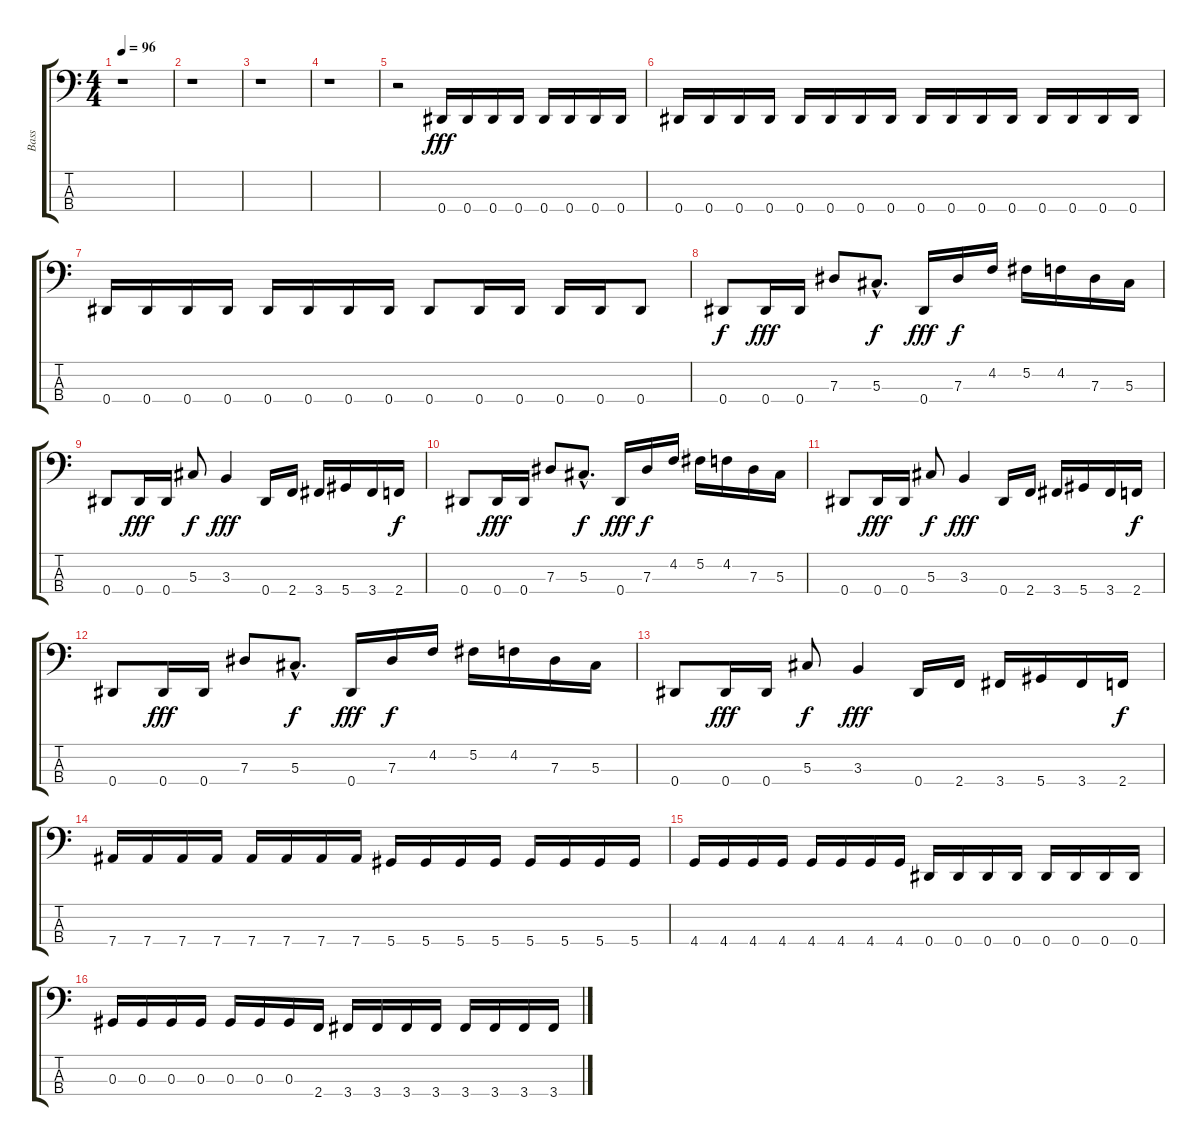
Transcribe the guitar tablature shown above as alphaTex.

\track ("Bass" "Bass") {instrument electricbasspick}
\staff {score tabs}
\tuning (Gb2 Db2 Ab1 Eb1) {hide}
\ts (4 4)
\tempo 96
\clef f4
\ks c
r.1{dy f} |
r.1 |
r.1 |
r.1 |
r.2 0.4.16{dy fff volume 0} 0.4.16{volume 0} 0.4.16{volume 1} 0.4.16{volume 1} 0.4.16{volume 2} 0.4.16{volume 2} 0.4.16{volume 3} 0.4.16{volume 3} |
0.4.16{volume 4} 0.4.16{volume 4} 0.4.16{volume 5} 0.4.16{volume 5} 0.4.16{volume 6} 0.4.16{volume 6} 0.4.16{volume 7} 0.4.16{volume 7} 0.4.16{volume 8} 0.4.16{volume 8} 0.4.16{volume 9} 0.4.16{volume 9} 0.4.16{volume 10} 0.4.16{volume 10} 0.4.16{volume 11} 0.4.16{volume 11} |
0.4.16{volume 12} 0.4.16{volume 12} 0.4.16{volume 13} 0.4.16{volume 13} 0.4.16{volume 14} 0.4.16{volume 14} 0.4.16{volume 15} 0.4.16{volume 15} 0.4.8{volume 16} 0.4.16 0.4.16 0.4.16 0.4.16 0.4.8 |
0.4.8{dy f} 0.4.16{dy fff} 0.4.16 7.3.8 5.3{hac}.8{d dy f} 0.4.16{dy fff} 7.3.16{dy f} 4.2.16 5.2.16 4.2.16 7.3.16 5.3.16 |
0.4.8 0.4.16{dy fff} 0.4.16 5.3.8{dy f} 3.3.4{dy fff} 0.4.16 2.4.16 3.4.16 5.4.16 3.4.16 2.4.16{dy f} |
0.4.8 0.4.16{dy fff} 0.4.16 7.3.8 5.3{hac}.8{d dy f} 0.4.16{dy fff} 7.3.16{dy f} 4.2.16 5.2.16 4.2.16 7.3.16 5.3.16 |
0.4.8 0.4.16{dy fff} 0.4.16 5.3.8{dy f} 3.3.4{dy fff} 0.4.16 2.4.16 3.4.16 5.4.16 3.4.16 2.4.16{dy f} |
0.4.8 0.4.16{dy fff} 0.4.16 7.3.8 5.3{hac}.8{d dy f} 0.4.16{dy fff} 7.3.16{dy f} 4.2.16 5.2.16 4.2.16 7.3.16 5.3.16 |
0.4.8 0.4.16{dy fff} 0.4.16 5.3.8{dy f} 3.3.4{dy fff} 0.4.16 2.4.16 3.4.16 5.4.16 3.4.16 2.4.16{dy f} |
7.4.16 7.4.16 7.4.16 7.4.16 7.4.16 7.4.16 7.4.16 7.4.16 5.4.16 5.4.16 5.4.16 5.4.16 5.4.16 5.4.16 5.4.16 5.4.16 |
4.4.16 4.4.16 4.4.16 4.4.16 4.4.16 4.4.16 4.4.16 4.4.16 0.4.16 0.4.16 0.4.16 0.4.16 0.4.16 0.4.16 0.4.16 0.4.16 |
0.3.16 0.3.16 0.3.16 0.3.16 0.3.16 0.3.16 0.3.16 2.4.16 3.4.16 3.4.16 3.4.16 3.4.16 3.4.16 3.4.16 3.4.16 3.4.16
